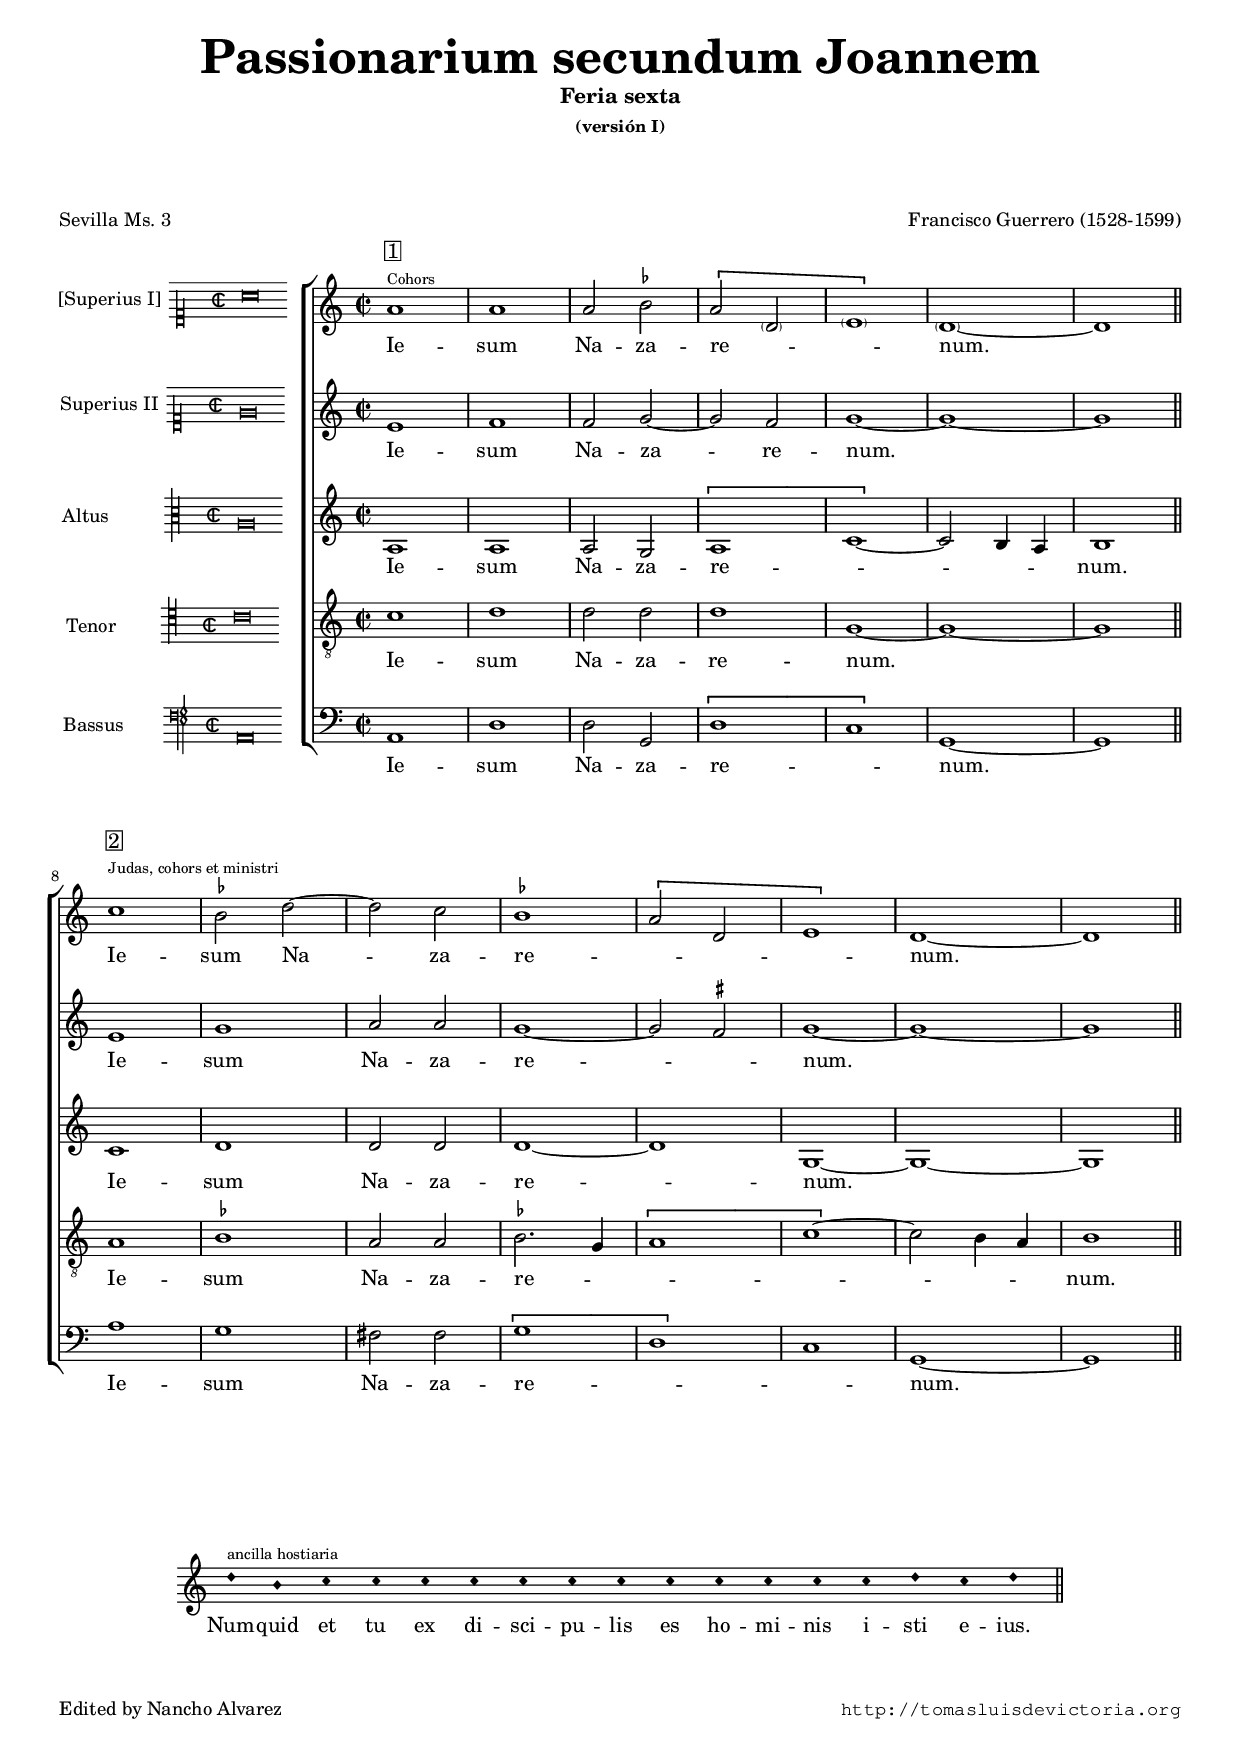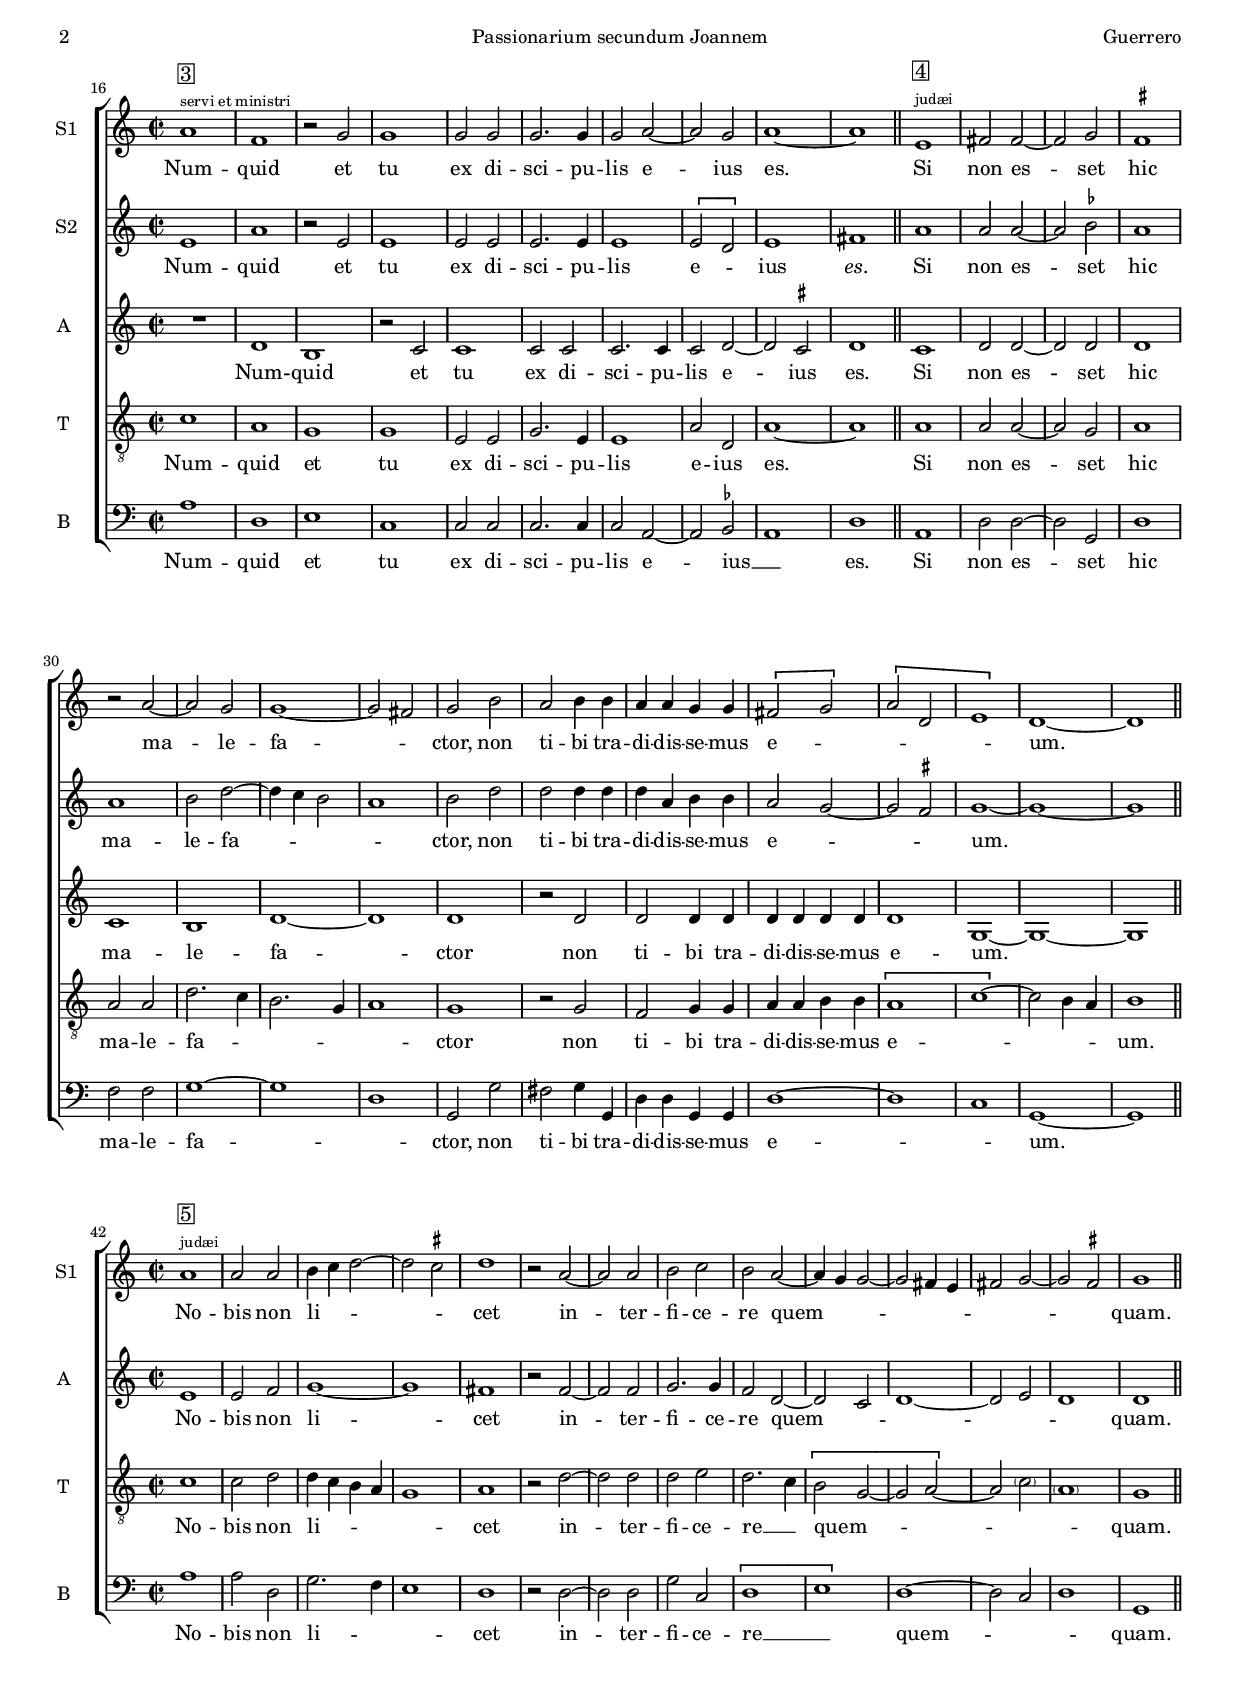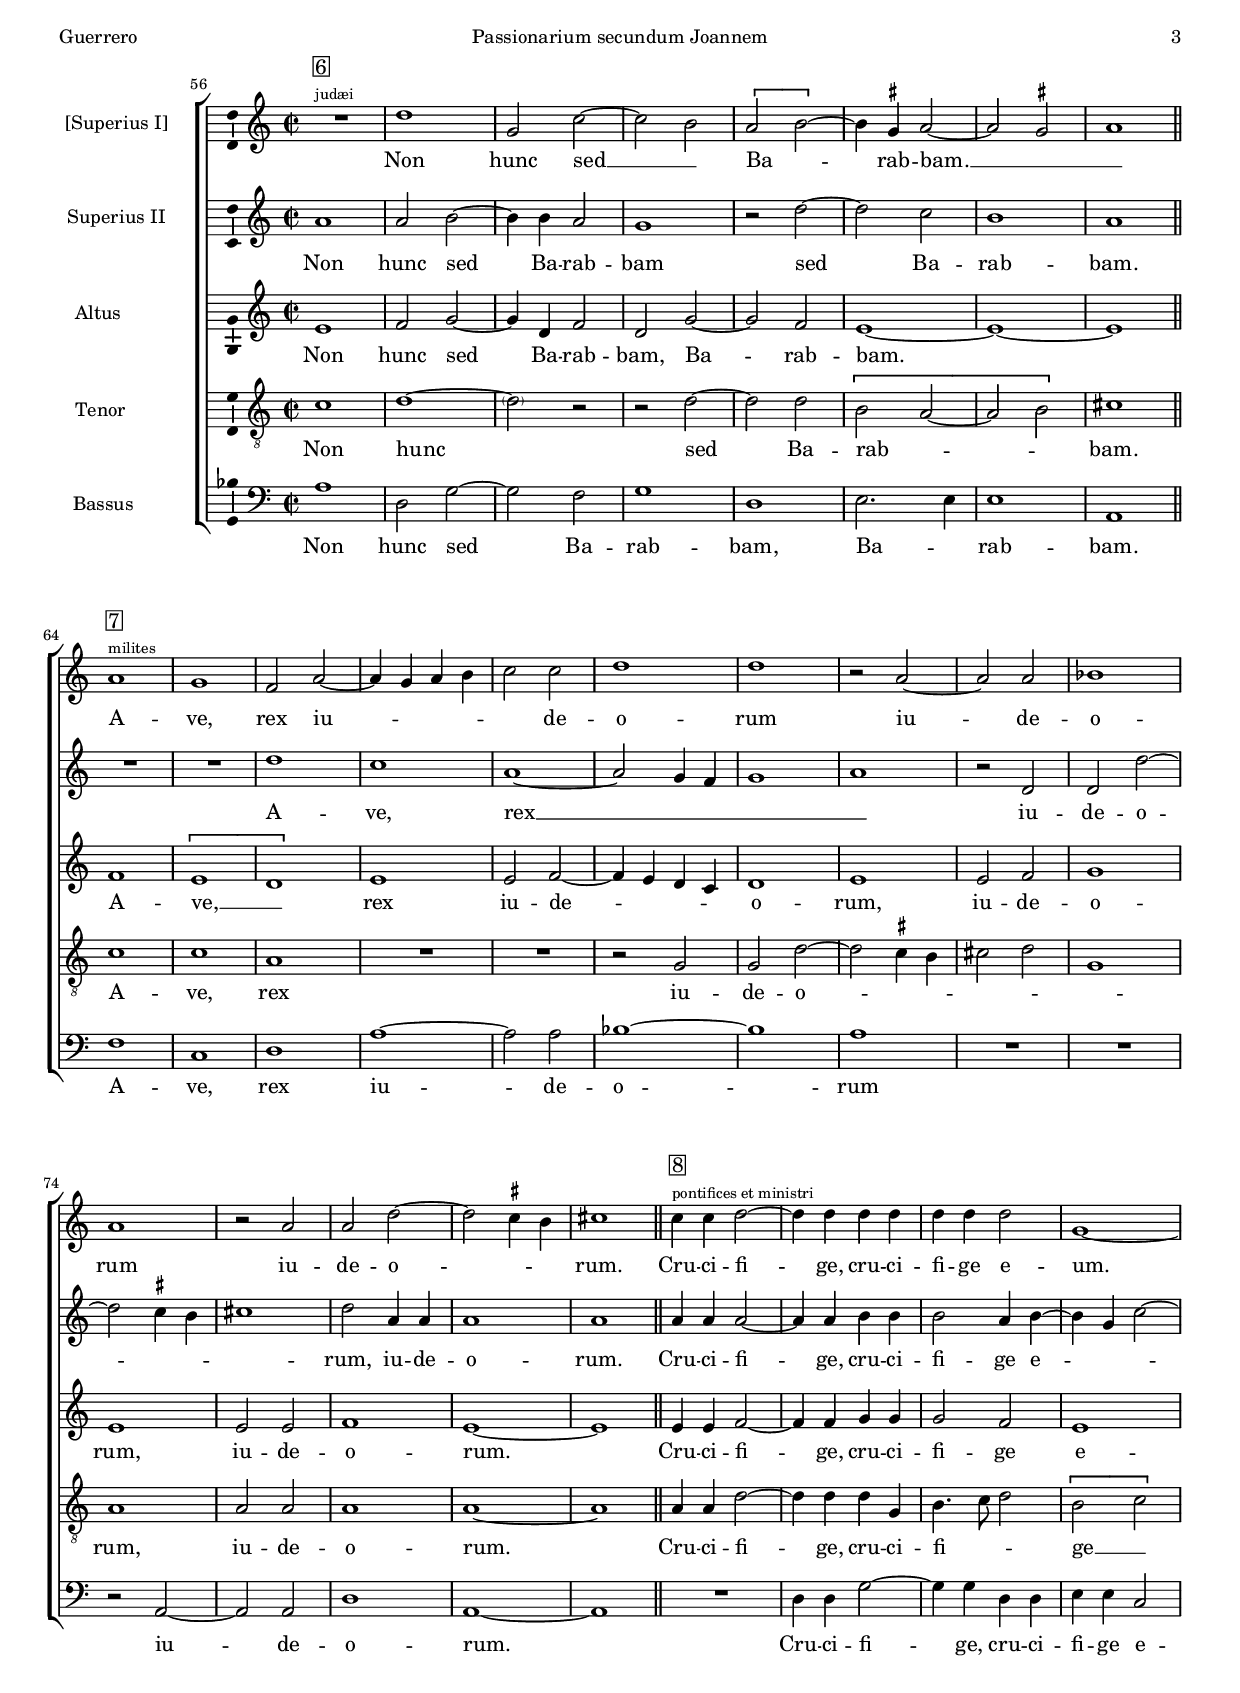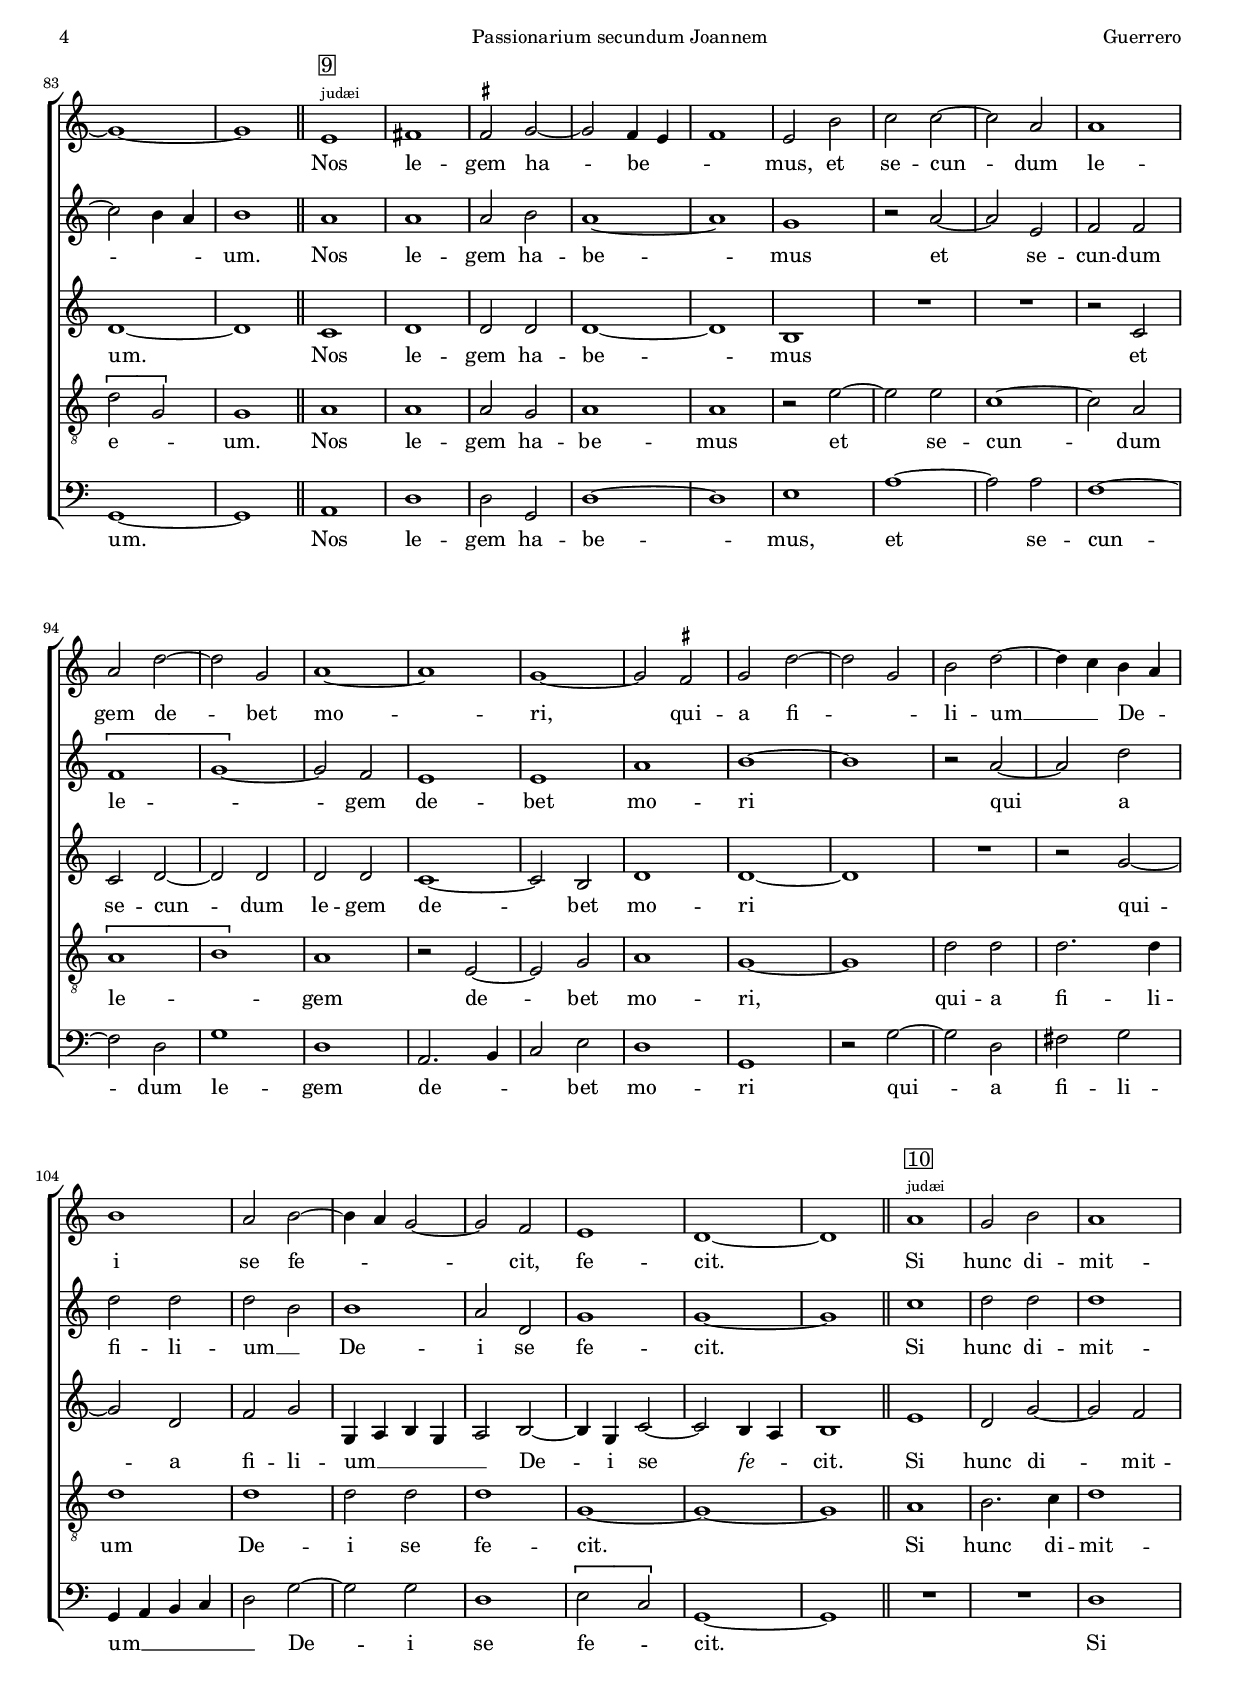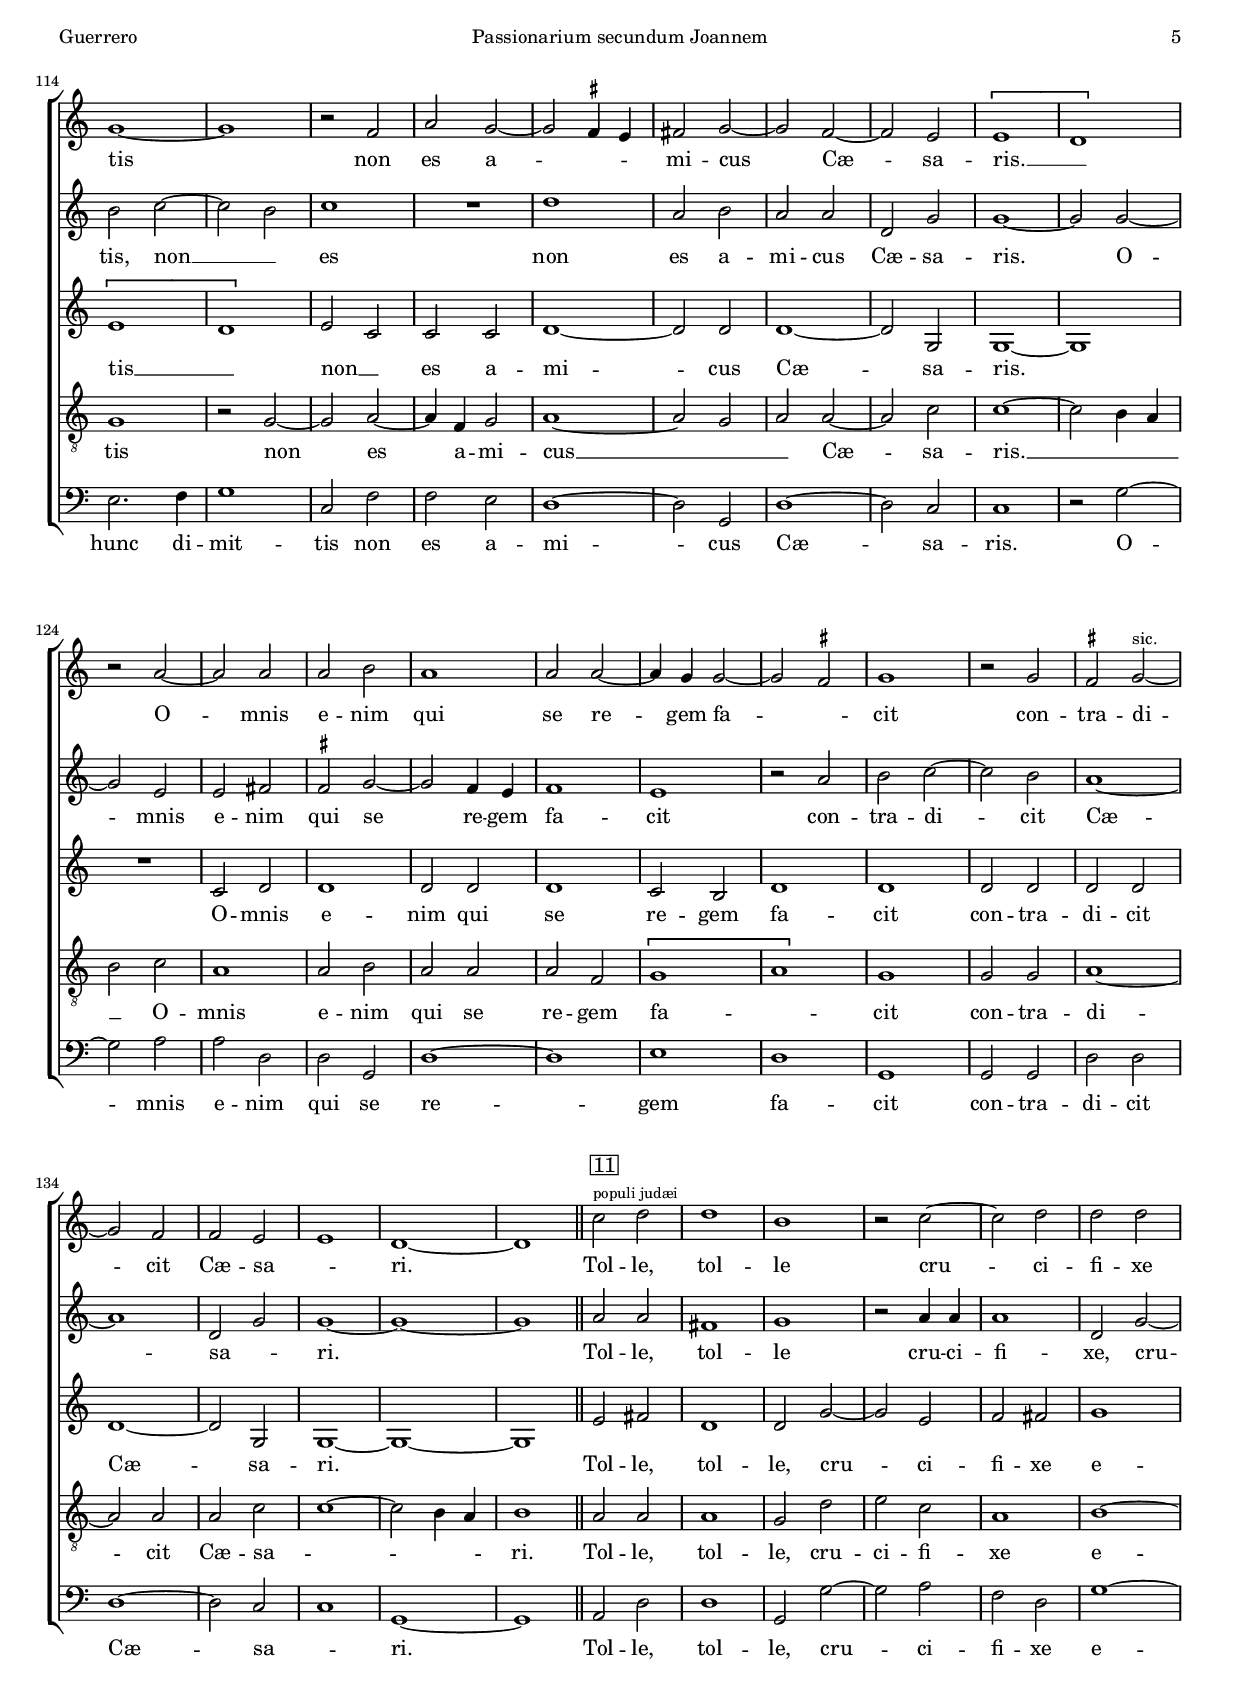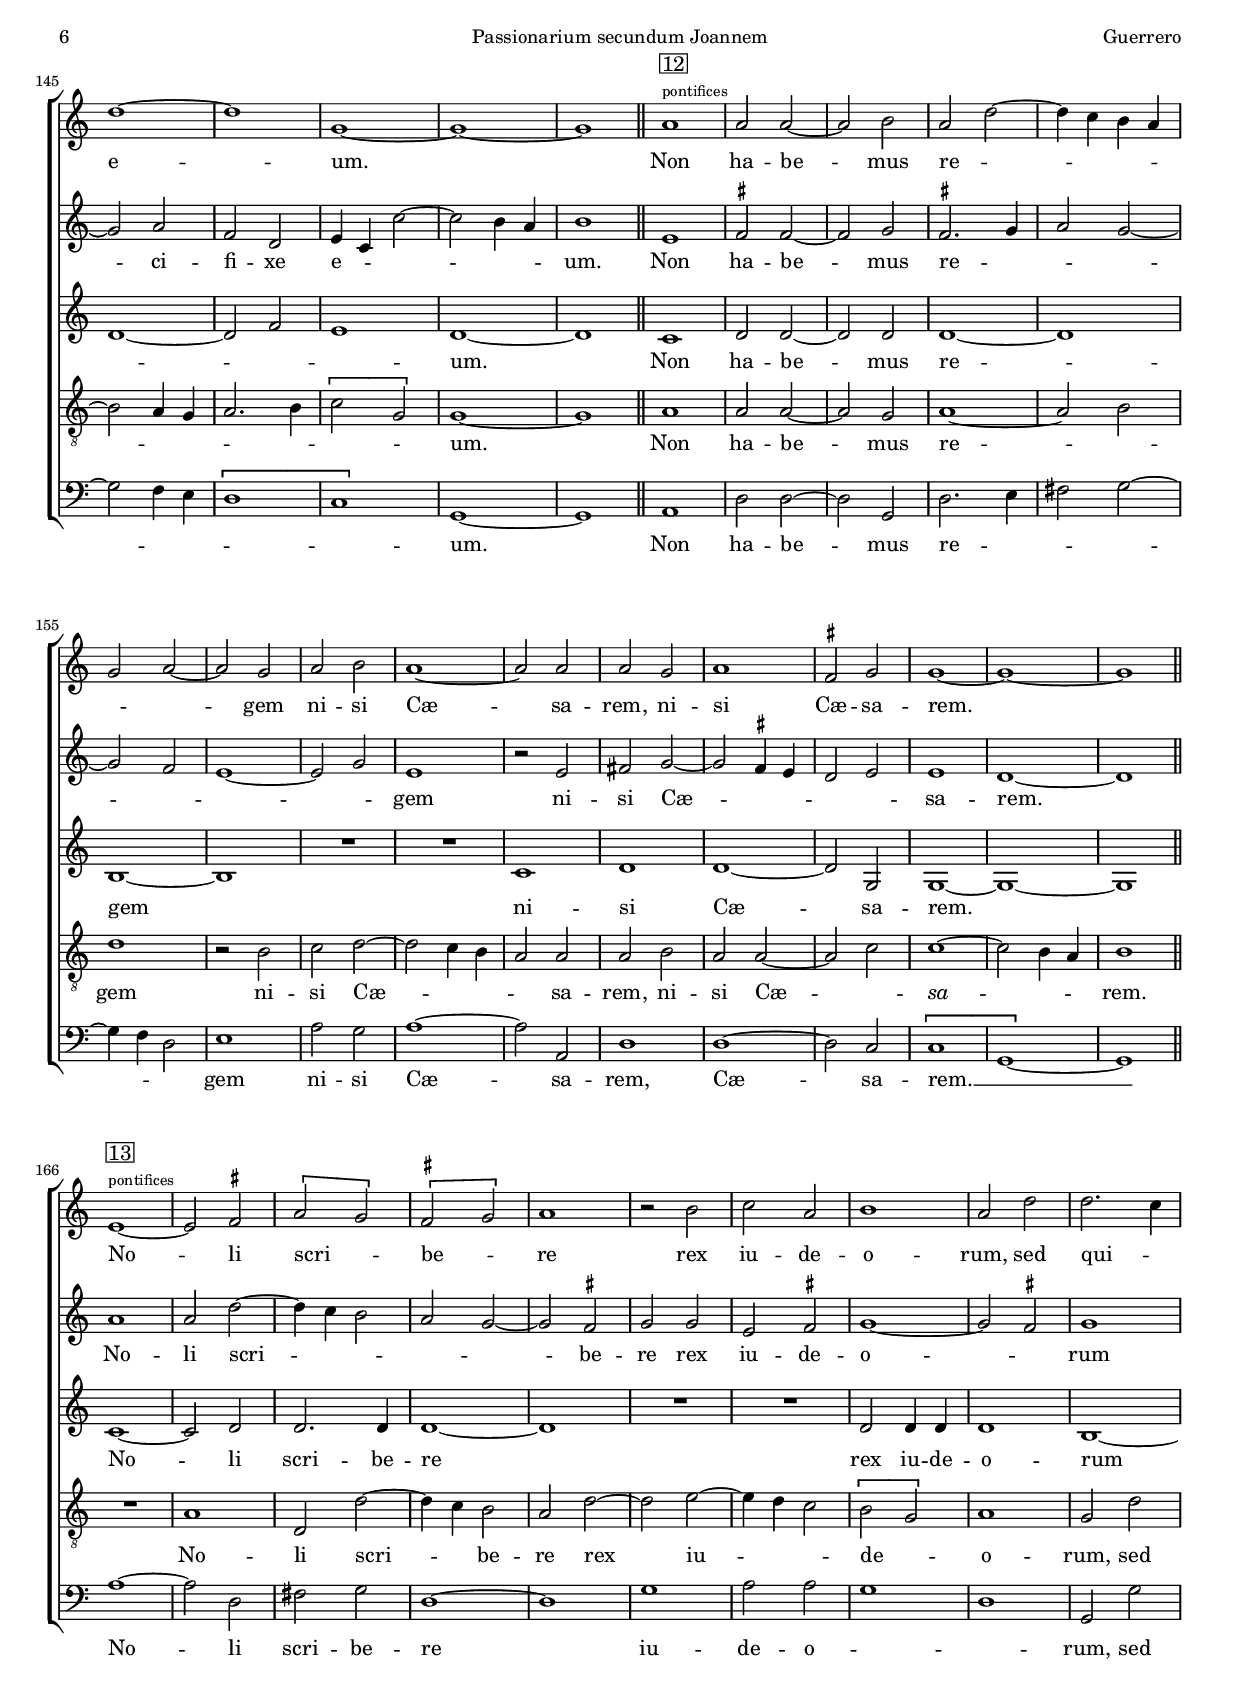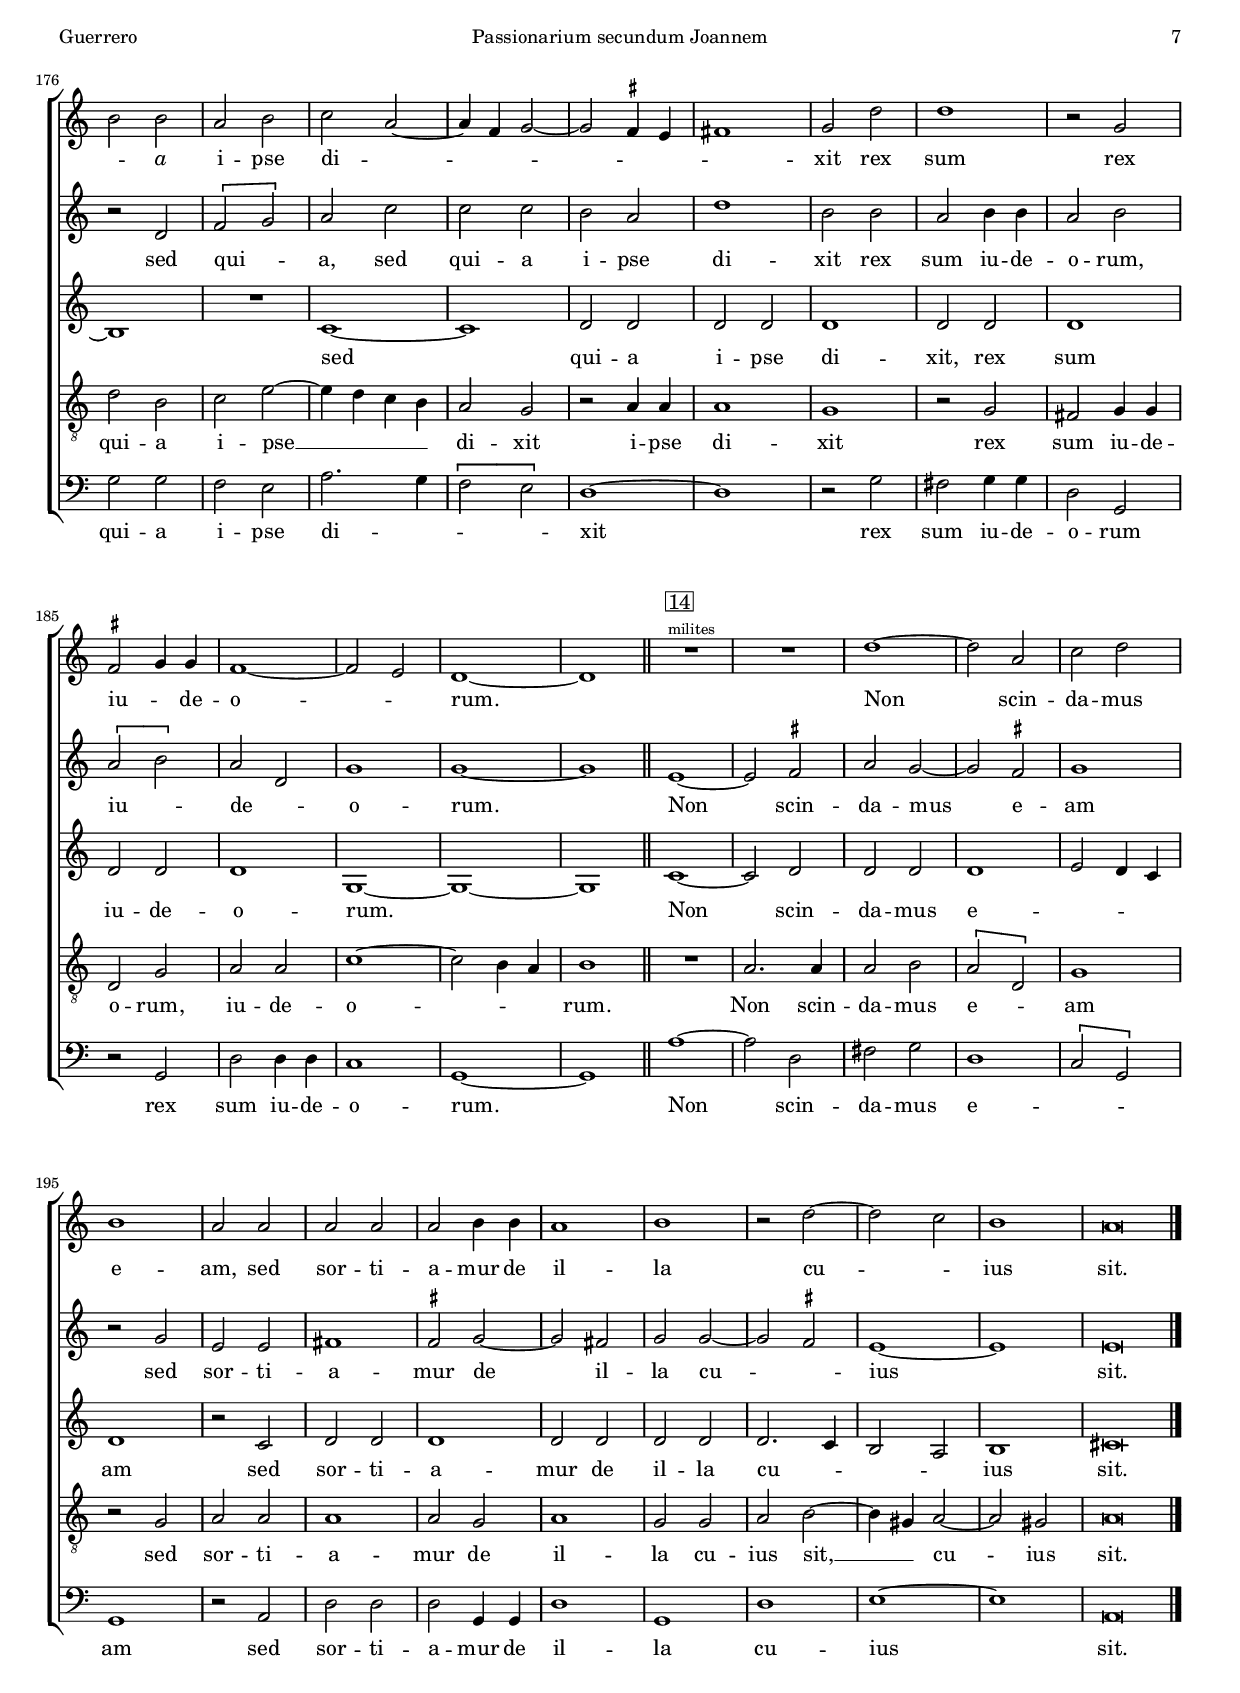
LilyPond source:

\version "2.18.0"

#(set-default-paper-size "a4")
#(set-global-staff-size 16.4)
#(ly:set-option 'point-and-click #f)
%mobile -s14.5 -i3.5 -ball

italicas=\override LyricText.font-shape = #'italic
rectas=\override LyricText.font-shape = #'upright
ss=\once \set suggestAccidentals = ##t
incipitwidth = 20

htitle="Passionarium secundum Joannem"
hcomposer="Guerrero"

\header {
	title=\markup{\fontsize #4 "Passionarium secundum Joannem"}
	subtitle="Feria sexta"
	subsubtitle=\markup{\column{"(versión I)" " " " " " " }}
	composer="Francisco Guerrero (1528-1599)"
        pdfauthor=\composer
	%opus="(-)"
	poet=\markup{"Sevilla Ms. 3"}
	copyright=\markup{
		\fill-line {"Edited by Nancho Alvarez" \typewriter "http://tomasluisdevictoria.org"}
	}
%	tagline=""
}

global={\key c \major \time 2/2 \skip 1*7 \bar "||" \break
				\skip 1*8 \bar "||"
				}

cantus=\relative c''{
	s4*0^\markup{\column{\box{\larger 1} \smaller \smaller "Cohors"}}
	a1
	a
	a2 \ss bes
	\[a \parenthesize d, %! a2 \[d ~ d e ~ \] e d ~ d1
	\parenthesize e1\]
	\parenthesize d1 ~
	d
	s4*0^\markup{\column{\box{\larger 2} \smaller \smaller "Judas, cohors et ministri"}}
	c'1
	\ss bes2 d ~
	d c
	\ss bes1
	\[a2 d,
	e1\]
	d1 ~
	d
}

cantusdos=\relative c'{
	e1
	f
	f2 g ~
	g f
	g1 ~
	g ~
	g
	e1
	g
	a2 a
	g1 ~
	g2 \ss fis
	g1 ~
	g ~
	g
}

altus=\relative c'{
	a1
	a
	a2 g
	\[a1
	c ~ \]
	c2 b4 a
	b1
	c1
	d
	d2 d
	d1 ~
	d
	g, ~
	g ~
	g
}

tenor=\relative c'{
	c1
	d
	d2 d
	d1
	g, ~
	g ~
	g
	a1
	\ss bes
	a2 a
	\ss bes2. g4
	\[a1
	c ~ \]
	c2 b4 a
	b1
}

bassus=\relative c{
	a1
	d
	d2 g,
	\[d'1
	c\]
	g1 ~
	g
	a'1
	g
	fis2 fis
	\[g1
	d\]
	c
	g ~
	g
}

textocantus=\lyricmode{
Ie -- sum Na -- za -- re -- _ _ num.
Ie -- sum Na -- za -- re -- _ _ _ num.
}

textocantusdos=\lyricmode{
Ie -- sum Na -- za -- re -- num.
Ie -- sum Na -- za -- re -- _ num.
}

textoaltus=\lyricmode{
Ie -- sum Na -- za -- re -- _ _ _ num.
Ie -- sum Na -- za -- re -- num.
}

textotenor=\lyricmode{
Ie -- sum Na -- za -- re -- num.
Ie -- sum Na -- za -- re -- _ _ _ _ _ num.
}

textobassus=\lyricmode{
Ie -- sum Na -- za -- re -- _ num.
Ie -- sum Na -- za -- re -- _ _ num.
}

incipitcantus=\markup{
	\score{
		{ 
		\set Staff.instrumentName="[Superius I] "
		\override NoteHead.style = #'neomensural
		\override Rest.style = #'neomensural
		\override Staff.TimeSignature.style = #'neomensural
		\cadenzaOn 
		\clef "petrucci-c1"
		\key c \major
		\time 2/2
		a'\breve
		} 
	\layout {
		\context {\Voice
			\remove Ligature_bracket_engraver
			\consists Mensural_ligature_engraver
		}
		line-width=\incipitwidth
		indent = 0
	}
	}
}

incipitcantusdos=\markup{
	\score{
		{ 
		\set Staff.instrumentName="Superius II "
		\override NoteHead.style = #'neomensural
		\override Rest.style = #'neomensural
		\override Staff.TimeSignature.style = #'neomensural
		\cadenzaOn 
		\clef "petrucci-c1"
		\key c \major
		\time 2/2
		e'\breve
		} 
	\layout {
		\context {\Voice
			\remove Ligature_bracket_engraver
			\consists Mensural_ligature_engraver
		}
		line-width=\incipitwidth
		indent = 0
	}
	}
}


incipitaltus=\markup{
	\score{
		{ 
		\set Staff.instrumentName="Altus          "
		\override NoteHead.style = #'neomensural
		\override Rest.style = #'neomensural
		\override Staff.TimeSignature.style = #'neomensural
		\cadenzaOn 
		\clef "petrucci-c3"
		\key c \major
		\time 2/2
		a\breve
		} 
	\layout {
		\context {\Voice
			\remove Ligature_bracket_engraver
			\consists Mensural_ligature_engraver
		}
		line-width=\incipitwidth
		indent = 0
	}
	}
}

incipittenor=\markup{
	\score{
		{ 
		\set Staff.instrumentName="Tenor        "
		\override NoteHead.style = #'neomensural 
		\override Rest.style = #'neomensural
		\override Staff.TimeSignature.style = #'neomensural
		\cadenzaOn 
		\clef "petrucci-c4"
		\key c \major
		\time 2/2
		c'\breve
		} 
	\layout {
		\context {\Voice
			\remove Ligature_bracket_engraver
			\consists Mensural_ligature_engraver
		}
		line-width=\incipitwidth
		indent=0
	}
	}
}

incipitbassus=\markup{
	\score{
		{ 
		\set Staff.instrumentName="Bassus       "
		\override NoteHead.style = #'neomensural 
		\override Rest.style = #'neomensural
		\override Staff.TimeSignature.style = #'neomensural
		\cadenzaOn 
		\clef "petrucci-f4"
		\key c \major
		\time 2/2
		a,\breve
		} 
	\layout {
		\context {\Voice
			\remove Ligature_bracket_engraver
			\consists Mensural_ligature_engraver
		}
		line-width=\incipitwidth
		indent=0
	}
	}
}



\score {\transpose c' c'{
\new ChoirStaff<<

	\new Staff <<\global
	\new Voice="v1" {
		\set Staff.instrumentName=\incipitcantus
		\clef "treble"
		\cantus }
	\new Lyrics \lyricsto "v1" {\textocantus }
	>>

	\new Staff <<\global
	\new Voice="v5" {
		\set Staff.instrumentName=\incipitcantusdos
		\clef "treble"
		\cantusdos }
	\new Lyrics \lyricsto "v5" {\textocantusdos }
	>>
	
	\new Staff <<\global
	\new Voice="v2" {
		\set Staff.instrumentName=\incipitaltus
		\clef "treble"
		\altus }
	\new Lyrics \lyricsto "v2" {\textoaltus }
	>>
	
	\new Staff <<\global
	\new Voice="v3" {
		\set Staff.instrumentName=\incipittenor
		\clef "G_8"
		\tenor }
	\new Lyrics \lyricsto "v3" {\textotenor }
	>>

	\new Staff <<\global
	\new Voice="v4" {
		\set Staff.instrumentName=\incipitbassus
		\clef "bass"
		\bassus }
	\new Lyrics \lyricsto "v4" {\textobassus }
	>>
	
>>

	}%transpose

\layout{ 
	\context {\Lyrics 
		\override VerticalAxisGroup.minimum-Y-extent = #'(-0.0 . 0.0) 
		%\override LyricText.font-size = #1.2
		\override LyricHyphen.minimum-distance = #0.33
	}
	\context {\Score 
		\override BarNumber.padding = #2 
	}
	\context {\Voice 
		%melismaBusyProperties = #'() 
	}
	%\context { \Staff \RemoveEmptyStaves }
	\context {\Staff 
		\override VerticalAxisGroup.staff-staff-spacing =
			#'((basic-distance . 11) (minimum-distance . 0) (padding . 1))
		%\consists Ambitus_engraver 
		\override LigatureBracket.padding = #1
	}
}

%\midi {}

}

%tablet \pageBreak

%%%%%%%%%%%%%%%%%%%%%%%%%%%%%%%%%%%%%%%%%%%%%%%%%%%%%%%%%%%%%%%%%%%%%%%

\score {\transpose c' c' {
<<
         \new Voice = "canto" {
                 \override Staff.TimeSignature.stencil = #'()
                 \override Stem.transparent = ##t
                 \set Score.timing = ##f
                 \override NoteHead.style = #'neomensural         
                 \clef "G" 
                 \key c \major
                 \once \override TextScript.padding = #1
                 s4*0^\markup{\smaller \smaller "ancilla hostiaria"}
                 d''4 b' c'' c'' c'' c'' c'' c'' c'' c'' c'' c'' c'' c'' d'' c'' d'' \bar "||"
         }
         \new Lyrics \lyricsto "canto" {
         Num -- quid et tu ex di -- sci -- pu -- lis es ho -- mi -- nis i -- sti e -- ius.
         }
>>
        }%transpose

\layout {
        line-width=17\cm
        %tablet line-width=14.5\cm
        indent=2.0\cm
        ragged-right = ##f
}
}

\pageBreak

%%%%%%%%%%%%%%%%%%%%%%%%%%%%%%%%%%%%%%%%%%%%%%%%%%%%%%%%%%%%%%%%%%%%%%%
global={\key c \major \time 2/2 \skip 1*10 \bar "||" 
        %tablet \break
				\skip 1*16 \bar "||"}


cantus=\relative c''{
	\set Score.currentBarNumber = #16 \bar ""
	s4*0^\markup{\column{\box{\larger 3} \smaller \smaller "servi et ministri"}}
	a1
	f
	r2 g
	g1
	g2 g
	g2. g4
	g2 a ~
	a g
	a1 ~
	a
	s4*0^\markup{\column{\box{\larger 4} \smaller \smaller "judæi"}}
	e1
	fis2 fis ~
	fis g
	\ss fis1
	r2 a ~
	a g
	g1 ~
	g2 fis
	g b
	a b4 b
	a a g g
	\[fis2 g\]
	\[a d,
	e1\]
	d1 ~
	d
}

cantusdos=\relative c'{
	e1
	a
	r2 e
	e1
	e2 e
	e2. e4
	e1
	\[e2 d\]
	e1
	fis
	a1
	a2 a ~
	a \ss bes
	a1
	a
	b2 d ~
	d4 c b2
	a1
	b2 d
	d d4 d
	d a b b
	a2 g ~
	g \ss fis
	g1 ~
	g ~
	g
}

altus=\relative c'{
	R1
	d1
	b
	r2 c
	c1
	c2 c
	c2. c4
	c2 d ~
	d \ss cis
	d1
	c1
	d2 d ~
	d d
	d1
	c
	b1
	d ~
	d
	d
	r2 d
	d d4 d
	d d d d
	d1
	g,1 ~
	g ~
	g
}

tenor=\relative c'{
	c1
	a
	g
	g
	e2 e
	g2. e4
	e1
	a2 d,
	a'1 ~
	a
	a1
	a2 a ~
	a g
	a1
	a2 a
	d2. c4
	b2. g4
	a1
	g
	r2 g
	f g4 g
	a a b b
	\[a1
	c ~ \]
	c2 b4 a
	b1
}

bassus=\relative c'{
	a1
	d,
	e
	c
	c2 c
	c2. c4
	c2 a ~
	a \ss bes
	a1
	d
	a1
	d2 d ~
	d g,
	d'1
	f2 f
	g1 ~
	g
	d
	g,2 g'
	fis g4 g,
	d' d g, g
	d'1 ~
	d
	c
	g ~
	g
}

textocantus=\lyricmode{
Num -- quid et tu ex di -- sci -- pu -- lis e -- ius es.
Si non es -- set hic ma -- le -- fa -- _ ctor,
non ti -- bi tra -- di -- dis -- se -- mus e -- _ _ _ _ um.
}

textocantusdos=\lyricmode{
Num -- quid et tu ex di -- sci -- pu -- lis e -- _ ius \italicas es. \rectas
Si non es -- set hic ma -- le -- fa -- _ _ _ ctor,
non ti -- bi tra -- di -- dis -- se -- mus e -- _ _ um.
}

textoaltus=\lyricmode{
Num -- quid et tu ex di -- sci -- pu -- lis e -- ius es.
Si non es -- set hic ma -- le -- fa -- ctor
non ti -- bi tra -- di -- dis -- se -- mus e -- um.
}

textotenor=\lyricmode{
Num -- quid et tu ex di -- sci -- pu -- lis e -- ius es.
Si non es -- set hic ma -- le -- fa -- _ _ _ _ ctor
non ti -- bi tra -- di -- dis -- se -- mus e -- _ _ _ um.
}

textobassus=\lyricmode{
Num -- quid et tu ex di -- sci -- pu -- lis e -- ius __ _ es.
Si non es -- set hic ma -- le -- fa -- _ ctor,
non ti -- bi tra -- di -- dis -- se -- mus e -- _ um.
}


\score {\transpose c' c'{
\new ChoirStaff<<

	\new Staff <<\global
	\new Voice="v1" {
		\set Staff.instrumentName="S1 "
		\clef "treble"
		\cantus }
	\new Lyrics \lyricsto "v1" {\textocantus }
	>>

	\new Staff <<\global
	\new Voice="v5" {
		\set Staff.instrumentName="S2 "
		\clef "treble"
		\cantusdos }
	\new Lyrics \lyricsto "v5" {\textocantusdos }
	>>
	
	\new Staff <<\global
	\new Voice="v2" {
		\set Staff.instrumentName="A  "
		\clef "treble"
		\altus }
	\new Lyrics \lyricsto "v2" {\textoaltus }
	>>
	
	\new Staff <<\global
	\new Voice="v3" {
		\set Staff.instrumentName="T  "
		\clef "G_8"
		\tenor }
	\new Lyrics \lyricsto "v3" {\textotenor }
	>>

	\new Staff <<\global
	\new Voice="v4" {
		\set Staff.instrumentName="B  "
		\clef "bass"
		\bassus }
	\new Lyrics \lyricsto "v4" {\textobassus }
	>>
	
>>

	}%transpose

\layout{ 
	indent = 0.8\cm
	\context {\Lyrics 
		\override VerticalAxisGroup.minimum-Y-extent = #'(-0.0 . 0.0) 
		%\override LyricText.font-size = #1.2
		\override LyricHyphen.minimum-distance = #0.33
	}
	\context {\Score 
		\override BarNumber.padding = #2 
	}
	\context {\Voice 
		%melismaBusyProperties = #'() 
	}
	%\context { \Staff \RemoveEmptyStaves }
	\context {\Staff 
		\override VerticalAxisGroup.staff-staff-spacing =
			#'((basic-distance . 11) (minimum-distance . 0) (padding . 1))
		%\consists Ambitus_engraver 
		\override LigatureBracket.padding = #1
	}
}

%\midi {}

}

%%%%%%%%%%%%%%%%%%%%%%%%%%%%%%%%%%%%%%%%%%%%%%%%%%%%%%%%%%%

global={\key c \major \time 2/2 \skip 1*14 \bar "||" }


cantus=\relative c''{
	\set Score.currentBarNumber = #42 \bar ""
	s4*0^\markup{\column{\box{\larger 5} \smaller \smaller "judæi"}}
	a1
	a2 a
	b4 c d2 ~
	d \ss cis
	d1
	r2 a ~
	a a
	b c
	b a ~
	a4 g g2 ~
	g fis4 e
	fis2 g ~
	g \ss fis
	g1
}

altus=\relative c'{
	e1
	e2 f
	g1 ~
	g
	fis
	r2 \ss f ~
	f f
	g2. g4
	f2 d ~
	d c
	d1 ~
	d2 e
	d1
	d
}

tenor=\relative c'{
	c1
	c2 d
	d4 c b a
	g1
	a
	r2 d ~
	d d
	d e
	d2. c4
	\[b2 g ~
	g a ~ \] %! g a2 ~ \] a1 ~ a % es imposible 
	a2 \parenthesize c
	\parenthesize a1
	g
}

bassus=\relative c'{
	a1
	a2 d,
	g2. f4
	e1
	d
	r2 d ~
	d d 
	g c,
	\[d1
	e\]
	d ~
	d2 c
	d1
	g,
}

textocantus=\lyricmode{
No -- bis non li -- _ _ _ cet
in -- ter -- fi -- ce -- re quem -- _ _ _ _ _ _ _ quam.
}

textoaltus=\lyricmode{
No -- bis non li -- cet
in -- ter -- fi -- ce -- re quem -- _ _ _ _ quam.
}

textotenor=\lyricmode{
No -- bis non li -- _ _ _ _ cet
in -- ter -- fi -- ce -- re __ _ quem -- _ _ _ _ quam.
}

textobassus=\lyricmode{
No -- bis non li -- _ _ cet
in -- ter -- fi -- ce -- re __ _ quem -- _ _ quam.
}


\score {\transpose c' c'{
\new ChoirStaff<<

	\new Staff <<\global
	\new Voice="v1" {
		\set Staff.instrumentName="S1 "
		\clef "treble"
		\cantus }
	\new Lyrics \lyricsto "v1" {\textocantus }
	>>
	
	\new Staff <<\global
	\new Voice="v2" {
		\set Staff.instrumentName="A  "
		\clef "treble"
		\altus }
	\new Lyrics \lyricsto "v2" {\textoaltus }
	>>
	
	\new Staff <<\global
	\new Voice="v3" {
		\set Staff.instrumentName="T  "
		\clef "G_8"
		\tenor }
	\new Lyrics \lyricsto "v3" {\textotenor }
	>>

	\new Staff <<\global
	\new Voice="v4" {
		\set Staff.instrumentName="B  "
		\clef "bass"
		\bassus }
	\new Lyrics \lyricsto "v4" {\textobassus }
	>>
	
>>

	}%transpose

\layout{ 
	indent = 0.8\cm
	\context {\Lyrics 
		\override VerticalAxisGroup.minimum-Y-extent = #'(-0.0 . 0.0) 
		%\override LyricText.font-size = #1.2
		\override LyricHyphen.minimum-distance = #0.33
	}
	\context {\Score 
		\override BarNumber.padding = #2 
	}
	\context {\Voice 
		%melismaBusyProperties = #'() 
	}
	%\context { \Staff \RemoveEmptyStaves }
	\context {\Staff 
		\override VerticalAxisGroup.staff-staff-spacing =
			#'((basic-distance . 12) (minimum-distance . 0) (padding . 1))
		%\consists Ambitus_engraver 
		\override LigatureBracket.padding = #1
	}
}

%\midi {}

}

%%%%%%%%%%%%%%%%%%%%%%%%%%%%%%%%%%%%%%%%%%%%%%%%%%%%%%%%%%%%%%%%%%%%%%%%%%%%%%%%

global={\key c \major \time 2/2 \skip 1*8 \bar "||" \break
				\skip 1*15 \bar "||"
				\skip 1*6 \bar "||"
				\skip 1*26 \bar "||"
				\skip 1*28 \bar "||"
				\skip 1*11 \bar "||"
				\skip 1*16 \bar "||" \break
				\skip 1*24 \bar "||"
				\skip 1*15 \bar "|."
}


cantus=\relative c''{
	\set Score.currentBarNumber = #56 \bar ""
	s4*0^\markup{\column{\box{\larger 6} \smaller \smaller "judæi"}}
	R1
	d1
	g,2 c ~
	c b
	\[a2 b ~ \]
	b4 \ss gis a2 ~
	a \ss gis
	a1 %\break
	s4*0^\markup{\column{\box{\larger 7} \smaller \smaller "milites"}}
	a1
	g
	f2 a ~
	a4 g a b
	c2 c
	d1
	d
	r2 a ~
	a a
	bes1
	a1
	r2 a
	a d ~
	d \ss cis4 b
	cis1
	s4*0^\markup{\column{\box{\larger 8} \smaller \smaller "pontifices et ministri"}}
	c4 c d2 ~
	d4 d d d
	d d d2
	g,1 ~
	g ~
	g
	s4*0^\markup{\column{\box{\larger 9} \smaller \smaller "judæi"}}
	e1
	fis
	\ss fis2 g ~
	g f4 e
	f1
	e2 b'
	c c ~
	c a
	a1
	a2 d ~
	d g,
	a1 ~
	a
	g1 ~
	g2 \ss fis
	g d' ~
	d g,
	b d ~
	d4 c b a
	b1
	a2 b ~
	b4 a g2 ~
	g f
	e1
	d1 ~
	d
	s4*0^\markup{\column{\box{\larger 10} \smaller \smaller "judæi"}}
	a'1
	g2 b
	a1
	g1 ~
	g
	r2 f
	a g ~
	g \ss fis4 e
	fis2 g ~
	g f ~
	f e
	\[e1
	d\]
	r2 a' ~
	a a 
	a b
	a1
	a2 a ~
	a4 g g2 ~
	g \ss fis
	g1
	r2 g
	\ss fis g^\markup{\smaller "sic."} ~ %? es posible?
	g f
	f e
	e1
	d1 ~
	d %\break
	s4*0^\markup{\column{\box{\larger 11} \smaller \smaller "populi judæi"}}
	c'2 d
	d1
	b
	r2 c ~
	c d
	d d 
	d1 ~
	d
	g, ~
	g ~
	g
	s4*0^\markup{\column{\box{\larger 12} \smaller \smaller "pontifices"}}
	a1
	a2 a ~
	a b
	a d ~
	d4 c b a
	g2 a ~
	a g 
	a b
	a1 ~
	a2 a
	a2 g
	a1
	\ss fis2 g
	g1 ~
	g ~
	g
	s4*0^\markup{\column{\box{\larger 13} \smaller \smaller "pontifices"}}
	e1 ~
	e2 \ss fis
	\[a2 g\]
	\[\ss fis g\]
	a1
	r2 b
	c a
	b1
	a2 d
	d2. c4
	b2 b
	a b
	c a ~
	a4 f g2 ~
	g \ss fis4 e
	fis1
	g2 d'
	d1
	r2 g,
	\ss fis2 g4 g
	f1 ~
	f2 e
	d1 ~
	d
	s4*0^\markup{\column{\box{\larger 14} \smaller \smaller "milites"}}
	R1*2
	d'1 ~
	d2 a
	c d
	b1
	a2 a
	a a
	a b4 b
	a1
	b1
	r2 d ~
	d c
	b1
	a\breve*1/2
}

cantusdos=\relative c''{
	a1
	a2 b ~
	b4 b a2
	g1
	r2 d' ~
	d c
	b1
	a
	R1*2
	d1
	c
	a ~
	a2 g4 f
	g1
	a
	r2 d,
	d d' ~
	d \ss cis4 b
	cis1
	d2 a4 a
	a1
	a
	a4 a a2 ~
	a4 a b b
	b2 a4 b ~
	b4 g c2 ~
	c b4 a
	b1
	a1
	a
	a2 b
	a1 ~
	a
	g
	r2 a ~
	a e
	f f
	\[f1
	g ~ \]
	g2 f
	e1
	e
	a
	b ~
	b
	r2 a ~
	a d
	d d
	d b
	b1
	a2 d,
	g1
	g ~
	g
	c1 
	d2 d
	d1
	b2 c ~
	c b
	c1
	R1
	d1
	a2 b
	a a
	d, g
	g1 ~
	g2 g ~
	g e
	e fis
	\ss fis g ~
	g f4 e
	f1
	e
	r2 a
	b c ~
	c b
	a1 ~
	a
	d,2 g
	g1 ~
	g ~
	g
	a2 a
	fis1
	g
	r2 a4 a
	a1
	d,2 g ~
	g a
	f d
	e4 c c'2 ~
	c b4 a
	b1
	e,1
	\ss fis2 fis ~
	fis g
	\ss fis2. g4
	a2 g ~
	g f
	e1 ~
	e2 g
	e1
	r2 e
	fis2 g ~
	g \ss fis4 e
	d2 e
	e1
	d ~
	d
	a'1
	a2 d ~
	d4 c b2
	a g ~
	g \ss fis
	g g
	e \ss fis
	g1 ~
	g2 \ss fis
	g1
	r2 d
	\[f2 g\]
	a c
	c c
	b a
	d1
	b2 b
	a b4 b
	a2 b
	\[a b\]
	a2 d,
	g1
	g1 ~
	g
	e1 ~
	e2 \ss fis
	a g ~
	g \ss fis
	g1
	r2 g
	e e
	fis1
	\ss fis2 g ~
	g fis
	g g ~
	g \ss fis
	e1 ~
	e
	e\breve*1/2
}

altus=\relative c'{
	e1
	f2 g ~
	g4 d f2
	d g ~
	g f
	e1 ~
	e ~
	e
	f1
	\[e
	d\]
	e
	e2 f ~
	f4 e d c
	d1
	e
	e2 f
	g1
	e1
	e2 e
	f1
	e ~
	e
	e4 e f2 ~
	f4 f g g
	g2 f
	e1
	d1 ~
	d
	c1
	d
	d2 d
	d1 ~
	d
	b
	R1*2
	r2 c
	c d ~
	d d
	d d
	c1 ~
	c2 b
	d1
	d ~ 
	d
	R1
	r2 g ~
	g2 d
	f g
	g,4 a b g
	a2 b ~
	b4 g c2 ~
	c b4 a 
	b1
	e1
	d2 g ~
	g f
	\[e1
	d\]
	e2 c
	c c
	d1 ~
	d2 d
	d1 ~
	d2 g,
	g1 ~
	g
	R1
	c2 d
	d1
	d2 d
	d1
	c2 b
	d1
	d
	d2 d
	d d
	d1 ~
	d2 g,
	g1 ~
	g ~
	g
	e'2 fis
	d1
	d2 g ~
	g e
	f fis
	g1
	d ~
	d2 f
	e1
	d ~
	d
	c1
	d2 d ~
	d d
	d1 ~
	d
	b1 ~
	b
	R1*2
	c1
	d
	d ~
	d2 g,
	g1 ~
	g ~
	g
	c1 ~
	c2 d
	d2. d4
	d1 ~
	d
	R1*2
	d2 d4 d
	d1
	b ~
	b
	R1
	c1 ~
	c
	d2 d
	d d 
	d1
	d2 d
	d1
	d2 d
	d1
	g,1 ~
	g ~
	g
	c1 ~
	c2 d
	d d
	d1
	e2 d4 c
	d1
	r2 c
	d d
	d1
	d2 d
	d d
	d2. c4
	b2 a
	b1
	cis\breve*1/2
}

tenor=\relative c'{
	c1
	d ~
	\parenthesize d2 r %! d1
	r2 d ~
	d d
	\[b a ~ 
	a b\]
	cis1
	c1
	c
	a
	R1*2
	r2 g 
	g d' ~
	d \ss cis4 b
	cis2 d
	g,1
	a1
	a2 a
	a1
	a ~
	a
	a4 a d2 ~
	d4 d d g,
	b4. c8 d2
	\[b2 c\]
	\[d g,\]
	g1
	a1
	a
	a2 g
	a1
	a
	r2 e' ~
	e2 e
	c1 ~
	c2 a
	\[a1
	b\]
	a
	r2 e ~
	e g
	a1
	g ~
	g
	d'2 d
	d2. d4
	d1
	d
	d2 d
	d1
	g,1 ~
	g ~
	g
	a
	b2. c4
	d1
	g,
	r2 g ~
	g a ~
	a4 f g2
	a1 ~
	a2 g
	a a ~
	a c
	c1 ~
	c2 b4 a
	b2 c
	a1
	a2 b
	a a
	a f
	\[g1 
	a\]
	g
	g2 g
	a1 ~
	a2 a
	a c
	c1 ~
	c2 b4 a
	b1
	a2 a
	a1
	g2 d'
	e c
	a1
	b ~
	b2 a4 g
	a2. b4
	\[c2 g\]
	g1 ~
	g
	a1
	a2 a ~
	a g
	a1 ~
	a2 b
	d1
	r2 b
	c d ~
	d c4 b
	a2 a
	a b
	a a ~
	a c
	c1 ~
	c2 b4 a
	b1
	R1
	a1
	d,2 d' ~
	d4 c b2
	a d ~
	d e ~
	e4 d c2
	\[b g\]
	a1
	g2 d' 
	d b
	c e ~
	e4 d c b
	a2 g
	r2 a4 a
	a1
	g r2 g
	fis2 g4 g
	d2 g
	a a
	c1 ~
	c2 b4 a
	b1
	R1
	a2. a4
	a2 b
	\[a d,\]
	g1
	r2 g
	a a
	a1
	a2 g
	a1
	g2 g
	a b ~
	b4 gis a2 ~
	a gis 
	a\breve*1/2
}

bassus=\relative c'{
	a1
	d,2 g ~
	g f
	g1
	d
	e2. e4
	e1
	a,1
	f'1
	c d
	a'1 ~
	a2 a
	bes1 ~
	bes
	a 
	R1*2
	r2 a, ~
	a a
	d1
	a ~
	a
	R1
	d4 d g2 ~
	g4 g d d
	e e c2
	g1 ~
	g
	a1
	d
	d2 g,
	d'1 ~
	d
	e
	a1 ~
	a2 a
	f1 ~
	f2 d
	g1
	d
	a2. b4
	c2 e
	d1
	g,
	r2 g' ~
	g d 
	fis g
	g,4 a b c
	d2 g ~
	g g
	d1
	\[e2 c\]
	g1 ~
	g
	R1*2
	d'1
	e2. f4
	g1
	c,2 f
	f e
	d1 ~
	d2 g,
	d'1 ~
	d2 c
	c1
	r2 g' ~
	g a
	a d,
	d g,
	d'1 ~
	d
	e
	d
	g,
	g2 g
	d' d 
	d1 ~
	d2 c
	c1
	g1 ~
	g
	a2 d
	d1
	g,2 g' ~
	g a
	f d
	g1 ~
	g2 f4 e
	\[d1
	c\]
	g ~
	g
	a1
	d2 d ~
	d g,
	d'2. e4
	fis2 g ~
	g4 f d2
	e1
	a2 g
	a1 ~
	a2 a,
	d1
	d ~
	d2 c
	\[c1
	g ~ \]
	g
	a'1 ~
	a2 d, 
	fis g
	d1 ~
	d
	g
	a2 a
	g1
	d
	g,2 g'
	g g
	f e
	a2. g4
	\[f2 e\]
	d1 ~
	d
	r2 g
	fis g4 g
	d2 g,
	r2 g
	d' d4 d
	c1
	g1 ~
	g
	a'1 ~
	a2 d,
	fis g
	d1
	\[c2 g\]
	g1
	r2 a
	d d
	d g,4 g
	d'1
	g,1
	d'
	e ~
	e
	a,\breve*1/2
}

textocantus=\lyricmode{
Non hunc sed __ _ Ba -- _ rab -- bam. __ _ _ 
A -- ve,
rex iu -- _ _ _ _ de -- o -- rum
iu -- de -- o -- rum
iu -- de -- o -- _ _ rum.
Cru -- ci -- fi -- ge,
cru -- ci -- fi -- ge e -- um.
Nos le -- gem ha -- be -- _ _ mus,
et se -- cun -- dum le -- gem de -- bet mo -- ri,
qui -- a fi -- _ li -- um __ _ De -- _ i se fe -- _ _ cit,
fe -- cit.
Si hunc di -- mit -- tis
non es a -- _ _ mi -- cus Cæ -- sa -- ris. __ _ 
O -- mnis e -- nim qui se re -- gem fa -- _ cit
con -- tra -- di -- cit Cæ -- sa -- _ ri.
Tol -- le,
tol -- le
cru -- ci -- fi -- xe e -- um.
Non ha -- be -- mus re -- _ _ _ _ _ _ gem ni -- si Cæ -- sa -- rem,
ni -- si Cæ -- sa -- rem.
No -- li scri -- _ be -- _ re
rex iu -- de -- o -- rum,
sed qui -- _ _ \italicas a \rectas
i -- pse di -- _ _ _ _ _ _ xit rex sum
rex iu -- _ de -- o -- _ rum.
Non scin -- da -- mus e -- am,
sed sor -- ti -- a -- mur de il -- la
cu -- _ ius sit.
}

textocantusdos=\lyricmode{
Non hunc sed Ba -- rab -- bam
sed Ba -- rab -- bam.
A -- ve,
rex __ _ _ _ _ iu -- de -- o -- _ _ _ rum,
iu -- de -- o -- rum.
Cru -- ci -- fi -- ge,
cru -- ci -- fi -- ge e -- _ _ _ _ um.
Nos le -- gem ha -- be -- mus
et se -- cun -- dum le -- _ gem de -- bet mo -- ri
qui a fi -- li -- um __ _ De -- i se fe -- cit.
Si hunc di -- mit -- tis,
non __ _ es
non es a -- mi -- cus Cæ -- sa -- ris.
O -- mnis e -- nim qui se re -- gem fa -- cit
con -- tra -- di -- cit Cæ -- sa -- _ ri.
Tol -- le,
tol -- le
cru -- ci -- fi -- xe,
cru -- ci -- fi -- xe e -- _ _ _ _ um.
Non ha -- be -- mus re -- _ _ _ _ _ _ gem
ni -- si Cæ -- _ _ _ _ sa -- rem.
No -- li scri -- _ _ _ _ be -- re rex iu -- de -- o -- _ rum
sed qui -- _ a,
sed qui -- a i -- pse di -- xit rex sum
iu -- de -- o -- rum,
iu -- _ de -- _ o -- rum.
Non scin -- da -- mus e -- am
sed sor -- ti -- a -- mur de il -- la cu -- _ ius sit.
}

textoaltus=\lyricmode{
Non hunc sed Ba -- rab -- bam,
Ba -- rab -- bam.
A -- ve, __ _ rex iu -- de -- _ _ _ o -- rum,
iu -- de -- o -- rum,
iu -- de -- o -- rum.
Cru -- ci -- fi -- ge,
cru -- ci -- fi -- ge e -- um.
Nos le -- gem ha -- be -- mus
et se -- cun -- dum le -- gem de -- bet mo -- ri
qui -- a fi -- li -- um __ _ _ _ _ De -- i se \italicas fe -- _ \rectas cit.
Si hunc di -- mit -- tis __ _ 
non __ _ es a -- mi -- cus Cæ -- sa -- ris.
O -- mnis e -- nim qui se re -- gem fa -- cit
con -- tra -- di -- cit Cæ -- sa -- ri.
Tol -- le,
tol -- le,
cru -- ci -- fi -- xe e -- _ _ _ um.
Non ha -- be -- mus re -- gem
ni -- si Cæ -- sa -- rem.
No -- li scri -- be -- re
rex iu -- de -- o -- rum
sed qui -- a i -- pse di -- xit,
rex sum iu -- de -- o -- rum.
Non scin -- da -- mus e -- _ _ _ am
sed sor -- ti -- a -- mur de il -- la cu -- _ _ _ ius sit.
}

textotenor=\lyricmode{
Non hunc
sed Ba -- rab -- _ _ bam.
A -- ve, rex
iu -- de -- o -- _ _ _ _ _ rum,
iu -- de -- o -- rum.
Cru -- ci -- fi -- ge,
cru -- ci -- fi -- _ _ ge __ _ e -- _ um.
Nos le -- gem ha -- be -- mus
et se -- cun -- dum le -- _ gem
de -- bet mo -- ri,
qui -- a fi -- li -- um De -- i se fe -- cit.
Si hunc di -- mit -- tis
non es a -- mi -- cus __ _ _ Cæ -- sa -- ris. __ _ _ _ 
O -- mnis e -- nim qui se re -- gem fa -- _ cit
con -- tra -- di -- cit Cæ -- sa -- _ _ _ ri.
Tol -- le,
tol -- le,
cru -- ci -- fi -- xe e -- _ _ _ _ _ _ um.
Non ha -- be -- mus re -- _ gem
ni -- si Cæ -- _ _ _ sa -- rem,
ni -- si Cæ -- _ \italicas sa -- _ _ \rectas rem.
No -- li scri -- _ be -- re rex iu -- _ _ de -- _ o -- rum,
sed qui -- a i -- pse __ _ _ _ di -- xit
i -- pse di -- xit
rex sum iu -- de -- o -- rum,
iu -- de -- o -- _ _ rum.
Non scin -- da -- mus e -- _ am
sed sor -- ti -- a -- mur de il -- la cu -- ius sit, __ _ cu -- ius sit.
}

textobassus=\lyricmode{
Non hunc sed Ba -- rab -- bam,
Ba -- _ rab -- bam.
A -- ve,
rex iu -- de -- o -- rum
iu -- de -- o -- rum.
Cru -- ci -- fi -- ge,
cru -- ci -- fi -- ge e -- um.
Nos le -- gem ha -- be -- mus,
et se -- cun -- dum le -- gem de -- _ _ bet mo -- ri
qui -- a fi -- li -- um __ _ _ _ _ De -- i se fe -- _ cit.
Si hunc di -- mit -- tis non es a -- mi -- cus Cæ -- sa -- ris.
O -- mnis e -- nim qui se re -- gem fa -- cit
con -- tra -- di -- cit Cæ -- sa -- _ ri.
Tol -- le,
tol -- le,
cru -- ci -- fi -- xe e -- _ _ _ _ um.
Non ha -- be -- mus re -- _ _ _ _ _ gem
ni -- si Cæ -- sa -- rem,
Cæ -- sa -- rem. __ _ 
No -- li scri -- be -- re
iu -- de -- o -- _ _ rum,
sed qui -- a i -- pse di -- _ _ _ xit
rex sum iu -- de -- o -- rum
rex sum iu -- de -- o -- rum.
Non scin -- da -- mus e -- _ _ am
sed sor -- ti -- a -- mur de il -- la
cu -- ius sit.
}


\score {\transpose c' c'{
\new ChoirStaff<<

	\new Staff <<\global
	\new Voice="v1" {
		\set Staff.instrumentName="[Superius I] "
		\clef "treble"
		\cantus }
	\new Lyrics \lyricsto "v1" {\textocantus }
	>>

	\new Staff <<\global
	\new Voice="v5" {
		\set Staff.instrumentName="Superius II "
		\clef "treble"
		\cantusdos }
	\new Lyrics \lyricsto "v5" {\textocantusdos }
	>>
	
	\new Staff <<\global
	\new Voice="v2" {
		\set Staff.instrumentName="Altus        "
		\clef "treble"
		\altus }
	\new Lyrics \lyricsto "v2" {\textoaltus }
	>>
	
	\new Staff <<\global
	\new Voice="v3" {
		\set Staff.instrumentName="Tenor       "
		\clef "G_8"
		\tenor }
	\new Lyrics \lyricsto "v3" {\textotenor }
	>>

	\new Staff <<\global
	\new Voice="v4" {
		\set Staff.instrumentName="Bassus      "
		\clef "bass"
		\bassus }
	\new Lyrics \lyricsto "v4" {\textobassus }
	>>
	
>>

	}%transpose

\layout{ 
        indent = 2.5\cm
        %tablet indent = 1.8\cm
	\context {\Lyrics 
		\override VerticalAxisGroup.staff-affinity = #UP
		\override VerticalAxisGroup.nonstaff-relatedstaff-spacing =
			#'((basic-distance . 0) (minimum-distance . 0) (padding . 1))
		\override LyricText.font-size = #1.2
		\override LyricHyphen.minimum-distance = #0.5
	}
	\context {\Score 
		tempoHideNote = ##t
		\override BarNumber.padding = #2 
	}
	\context {\Voice 
		%melismaBusyProperties = #'()
		%autoBeaming = ##f
	}
	\context {\Staff 
                %\RemoveEmptyStaves
                %\override VerticalAxisGroup.remove-first = ##t
		\override VerticalAxisGroup.staff-staff-spacing =
			#'((basic-distance . 11) (minimum-distance . 0) (padding . 1))
		\consists Ambitus_engraver 
		\override LigatureBracket.padding = #1
	}
}

%\midi { \mtempo }

}


\paper{
	evenHeaderMarkup=\markup  \fill-line { \fromproperty #'page:page-number-string \htitle \hcomposer }
	oddHeaderMarkup= \markup  \fill-line { \on-the-fly #not-first-page \hcomposer \on-the-fly #not-first-page \htitle \on-the-fly #not-first-page \fromproperty #'page:page-number-string }
	%system-count=20
	page-count = 7
	ragged-last-bottom = ##f
	indent=4.3\cm
	system-system-spacing =
	#'((basic-distance . 20) (minimum-distance . 0) (padding . 5))
	top-system-spacing = % header
	#'((basic-distance . 11) (minimum-distance . 0) (padding . 0))
	last-bottom-spacing = % footer
	#'((basic-distance . 14) (minimum-distance . 0) (padding . 0))
	markup-system-spacing.padding = #1.5
}
